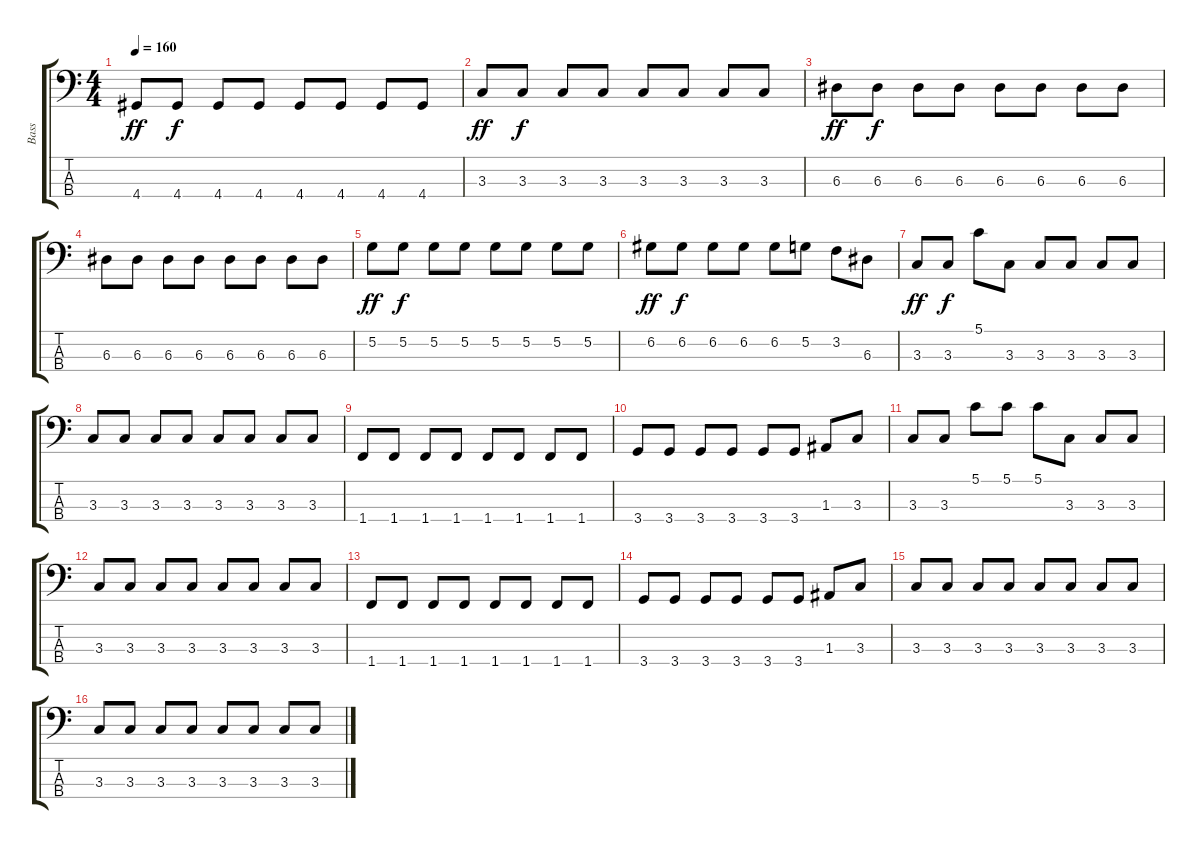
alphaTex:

\track ("Bass" "Bass") {instrument electricbasspick}
\staff {score tabs}
\tuning (G2 D2 A1 E1) {hide}
\ts (4 4)
\tempo 160
\clef f4
\ks c
4.4.8{dy ff} 4.4.8{dy f} 4.4.8 4.4.8 4.4.8 4.4.8 4.4.8 4.4.8 |
3.3.8{dy ff} 3.3.8{dy f} 3.3.8 3.3.8 3.3.8 3.3.8 3.3.8 3.3.8 |
6.3.8{dy ff} 6.3.8{dy f} 6.3.8 6.3.8 6.3.8 6.3.8 6.3.8 6.3.8 |
6.3.8 6.3.8 6.3.8 6.3.8 6.3.8 6.3.8 6.3.8 6.3.8 |
5.2.8{dy ff} 5.2.8{dy f} 5.2.8 5.2.8 5.2.8 5.2.8 5.2.8 5.2.8 |
6.2.8{dy ff} 6.2.8{dy f} 6.2.8 6.2.8 6.2.8 5.2.8 3.2.8 6.3.8 |
3.3.8{dy ff} 3.3.8{dy f} 5.1.8 3.3.8 3.3.8 3.3.8 3.3.8 3.3.8 |
3.3.8 3.3.8 3.3.8 3.3.8 3.3.8 3.3.8 3.3.8 3.3.8 |
1.4.8 1.4.8 1.4.8 1.4.8 1.4.8 1.4.8 1.4.8 1.4.8 |
3.4.8 3.4.8 3.4.8 3.4.8 3.4.8 3.4.8 1.3.8 3.3.8 |
3.3.8 3.3.8 5.1.8 5.1.8 5.1.8 3.3.8 3.3.8 3.3.8 |
3.3.8 3.3.8 3.3.8 3.3.8 3.3.8 3.3.8 3.3.8 3.3.8 |
1.4.8 1.4.8 1.4.8 1.4.8 1.4.8 1.4.8 1.4.8 1.4.8 |
3.4.8 3.4.8 3.4.8 3.4.8 3.4.8 3.4.8 1.3.8 3.3.8 |
3.3.8 3.3.8 3.3.8 3.3.8 3.3.8 3.3.8 3.3.8 3.3.8 |
3.3.8 3.3.8 3.3.8 3.3.8 3.3.8 3.3.8 3.3.8 3.3.8
